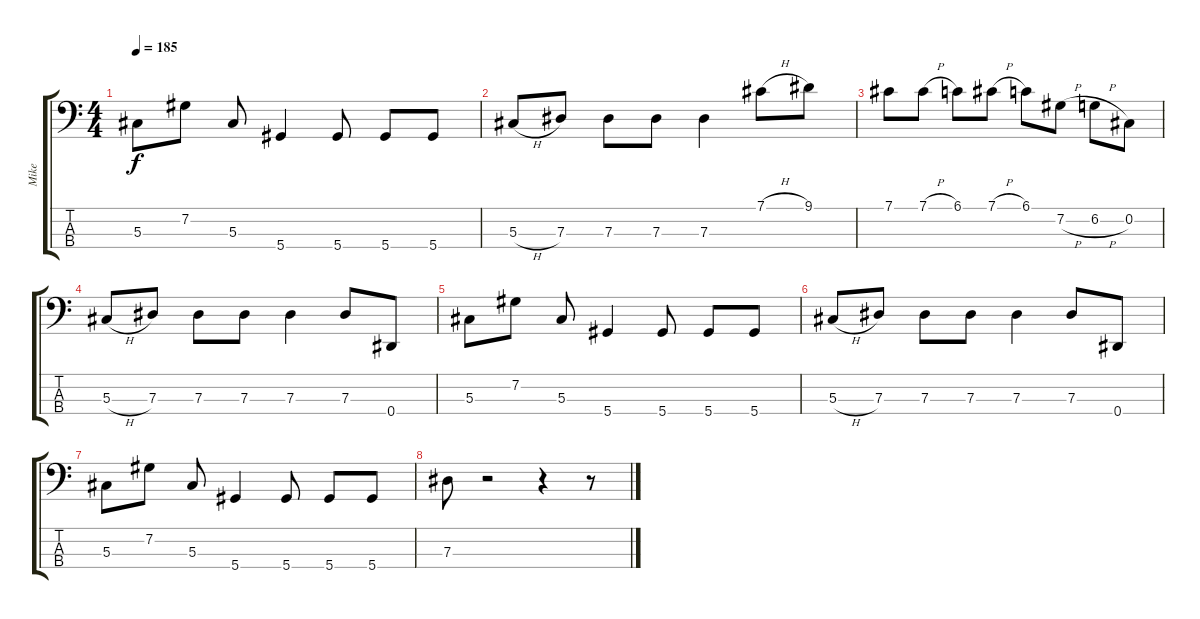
\track ("Mike" "Mike") {instrument electricbasspick}
\staff {score tabs}
\tuning (Gb2 Db2 Ab1 Eb1) {hide}
\ts (4 4)
\tempo 185
\clef f4
\ks c
5.3.8{dy f} 7.2.8 5.3.8 5.4.4 5.4.8 5.4.8 5.4.8 |
5.3{h}.8 7.3.8 7.3.8 7.3.8 7.3.4 7.1{h}.8 9.1.8 |
7.1.8 7.1{h}.8 6.1.8 7.1{h}.8 6.1.8 7.2{h}.8 6.2{h}.8 0.2.8 |
5.3{h}.8 7.3.8 7.3.8 7.3.8 7.3.4 7.3.8 0.4.8 |
5.3.8 7.2.8 5.3.8 5.4.4 5.4.8 5.4.8 5.4.8 |
5.3{h}.8 7.3.8 7.3.8 7.3.8 7.3.4 7.3.8 0.4.8 |
5.3.8 7.2.8 5.3.8 5.4.4 5.4.8 5.4.8 5.4.8 |
7.3.8 r.2 r.4 r.8
